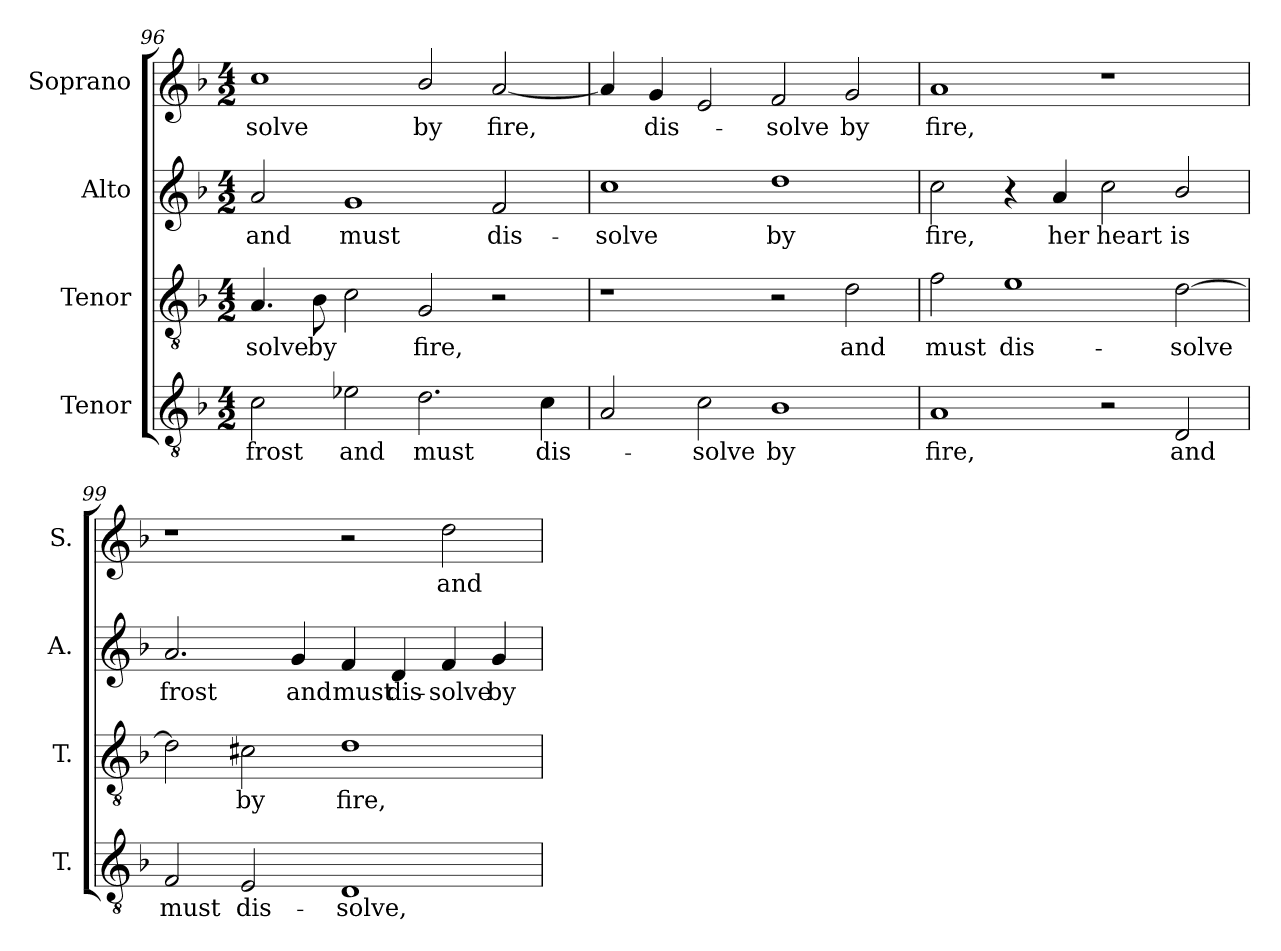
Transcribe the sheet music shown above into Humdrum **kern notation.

**kern	**text	**kern	**text	**kern	**text	**kern	**text
*part4	*part4	*part3	*part3	*part2	*part2	*part1	*part1
*staff4	*staff4	*staff3	*staff3	*staff2	*staff2	*staff1	*staff1
*I"Tenor	*	*I"Tenor	*	*I"Alto	*	*I"Soprano	*
*I'T.	*	*I'T.	*	*I'A.	*	*I'S.	*
*clefGv2	*	*clefGv2	*	*clefG2	*	*clefG2	*
*ITrd7c12	*	*ITrd7c12	*	*	*	*	*
*k[b-]	*	*k[b-]	*	*k[b-]	*	*k[b-]	*
*F:	*	*F:	*	*F:	*	*F:	*
*M4/2	*	*M4/2	*	*M4/2	*	*M4/2	*
=96	=96	=96	=96	=96	=96	=96	=96
!	!LO:LY:b:color=#000000	!	!	!	!	!	!
!	!	!	!LO:LY:b:color=#000000	!	!	!	!
!	!	!	!	!	!LO:LY:b:color=#000000	!	!
!	!	!	!	!	!	!	!LO:LY:b:color=#000000
2Ci\	frost	4.AAi/	-solve	2ai/	and	1cci	-solve
!	!	!	!LO:LY:b:color=#000000	!	!	!	!
.	.	8BB-i\	by	.	.	.	.
!	!LO:LY:b:color=#000000	!	!	!	!	!	!
!	!	!	!	!	!LO:LY:b:color=#000000	!	!
2E-Xi\	and	2Ci\	.	1gi	must	.	.
!	!LO:LY:b:color=#000000	!	!	!	!	!	!
!	!	!	!LO:LY:b:color=#000000	!	!	!	!
!	!	!	!	!	!	!	!LO:LY:b:color=#000000
2.Di\	must	2GGi/	fire,	.	.	2b-i/	by
!	!	!	!	!	!LO:LY:b:color=#000000	!	!
!	!	!	!	!	!	!	!LO:LY:b:color=#000000
.	.	2r	.	2fi/	dis-	[2ai/	fire,
!	!LO:LY:b:color=#000000	!	!	!	!	!	!
4Ci\	dis-	.	.	.	.	.	.
=97	=97	=97	=97	=97	=97	=97	=97
!	!	!	!	!	!LO:LY:b:color=#000000	!	!
2AAi/	.	1r	.	1cci	-solve	4ai/]	.
!	!	!	!	!	!	!	!LO:LY:b:color=#000000
.	.	.	.	.	.	4gi/	dis-
!	!LO:LY:b:color=#000000	!	!	!	!	!	!
2Ci\	-solve	.	.	.	.	2ei/	.
!	!LO:LY:b:color=#000000	!	!	!	!	!	!
!	!	!	!	!	!LO:LY:b:color=#000000	!	!
!	!	!	!	!	!	!	!LO:LY:b:color=#000000
1BB-i	by	2r	.	1ddi	by	2fi/	-solve
!	!	!	!LO:LY:b:color=#000000	!	!	!	!
!	!	!	!	!	!	!	!LO:LY:b:color=#000000
.	.	2Di\	and	.	.	2gi/	by
!!LO:LB:g=z
=98	=98	=98	=98	=98	=98	=98	=98
!	!LO:LY:b:color=#000000	!	!	!	!	!	!
!	!	!	!LO:LY:b:color=#000000	!	!	!	!
!	!	!	!	!	!LO:LY:b:color=#000000	!	!
!	!	!	!	!	!	!	!LO:LY:b:color=#000000
1AAi	fire,	2Fi\	must	2cci\	fire,	1ai	fire,
!	!	!	!LO:LY:b:color=#000000	!	!	!	!
.	.	1Ei	dis-	4r	.	.	.
!	!	!	!	!	!LO:LY:b:color=#000000	!	!
.	.	.	.	4ai/	her	.	.
!	!	!	!	!	!LO:LY:b:color=#000000	!	!
2r	.	.	.	2cci\	heart	1r	.
!	!LO:LY:b:color=#000000	!	!	!	!	!	!
!	!	!	!LO:LY:b:color=#000000	!	!	!	!
!	!	!	!	!	!LO:LY:b:color=#000000	!	!
2DDi/	and	[2Di\	-solve	2b-i/	is	.	.
=99	=99	=99	=99	=99	=99	=99	=99
!	!LO:LY:b:color=#000000	!	!	!	!	!	!
!	!	!	!	!	!LO:LY:b:color=#000000	!	!
2FFi/	must	2Di\]	.	2.ai/	frost	1r	.
!	!LO:LY:b:color=#000000	!	!	!	!	!	!
!	!	!	!LO:LY:b:color=#000000	!	!	!	!
2EEi/	dis-	2C#Xi\	by	.	.	.	.
!	!	!	!	!	!LO:LY:b:color=#000000	!	!
.	.	.	.	4gi/	and	.	.
!	!LO:LY:b:color=#000000	!	!	!	!	!	!
!	!	!	!LO:LY:b:color=#000000	!	!	!	!
!	!	!	!	!	!LO:LY:b:color=#000000	!	!
1DDi	-solve,	1Di	fire,	4fi/	must	2r	.
!	!	!	!	!	!LO:LY:b:color=#000000	!	!
.	.	.	.	4di/	dis-	.	.
!	!	!	!	!	!LO:LY:b:color=#000000	!	!
!	!	!	!	!	!	!	!LO:LY:b:color=#000000
.	.	.	.	4fi/	-solve	2ddi\	and
!	!	!	!	!	!LO:LY:b:color=#000000	!	!
.	.	.	.	4gi/	by	.	.
=	=	=	=	=	=	=	=
*-	*-	*-	*-	*-	*-	*-	*-
